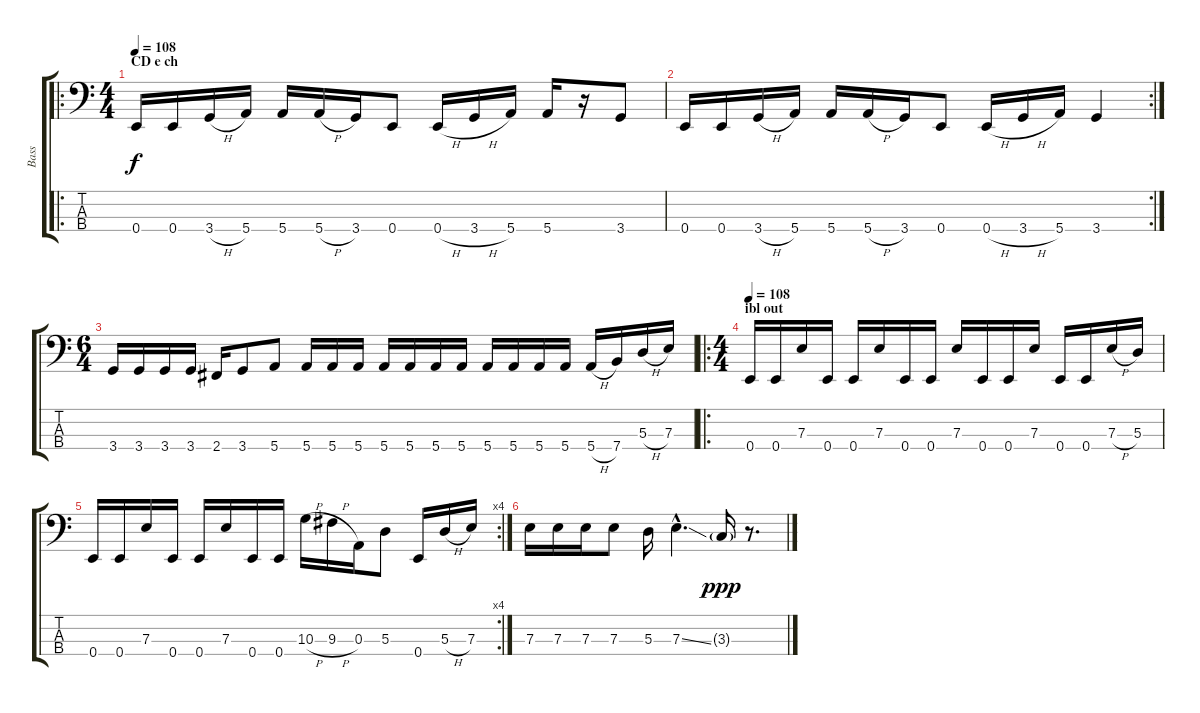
\track ("Bass" "Bass") {instrument electricbassfinger}
\staff {score tabs}
\tuning (G2 D2 A1 E1) {hide}
\ro
\ts (4 4)
\section ("" "CD e ch")
\tempo 108
\clef f4
\ks c
0.4.16{dy f} 0.4.16 3.4{h}.16 5.4.16 5.4.16 5.4{h}.16 3.4.16 0.4.8 0.4{h}.16 3.4{h}.16 5.4.16 5.4.16 r.16 3.4.8 |
\rc 2
0.4.16 0.4.16 3.4{h}.16 5.4.16 5.4.16 5.4{h}.16 3.4.16 0.4.8 0.4{h}.16 3.4{h}.16 5.4.16 3.4.4 |
\ts (6 4)
3.4.16 3.4.16 3.4.16 3.4.16 2.4.16 3.4.8 5.4.8 5.4.16 5.4.16 5.4.16 5.4.16 5.4.16 5.4.16 5.4.16 5.4.16 5.4.16 5.4.16 5.4.16 5.4{h}.16 7.4.16 5.3{h}.16 7.3.16 |
\ro
\ts (4 4)
\section ("" "ibl out")
\tempo 108
0.4.16 0.4.16 7.3.16 0.4.16 0.4.16 7.3.16 0.4.16 0.4.16 7.3.16 0.4.16 0.4.16 7.3.16 0.4.16 0.4.16 7.3{h}.16 5.3.16 |
\rc 4
0.4.16 0.4.16 7.3.16 0.4.16 0.4.16 7.3.16 0.4.16 0.4.16 10.3{h}.16 9.3{h}.16 0.3.16 5.3.8 0.4.16 5.3{h}.16 7.3.16 |
7.3.16 7.3.16 7.3.16 7.3.8 5.3.16 7.3{ss hac}.4{d} 3.3{g}.16{dy ppp} r.8{d}
